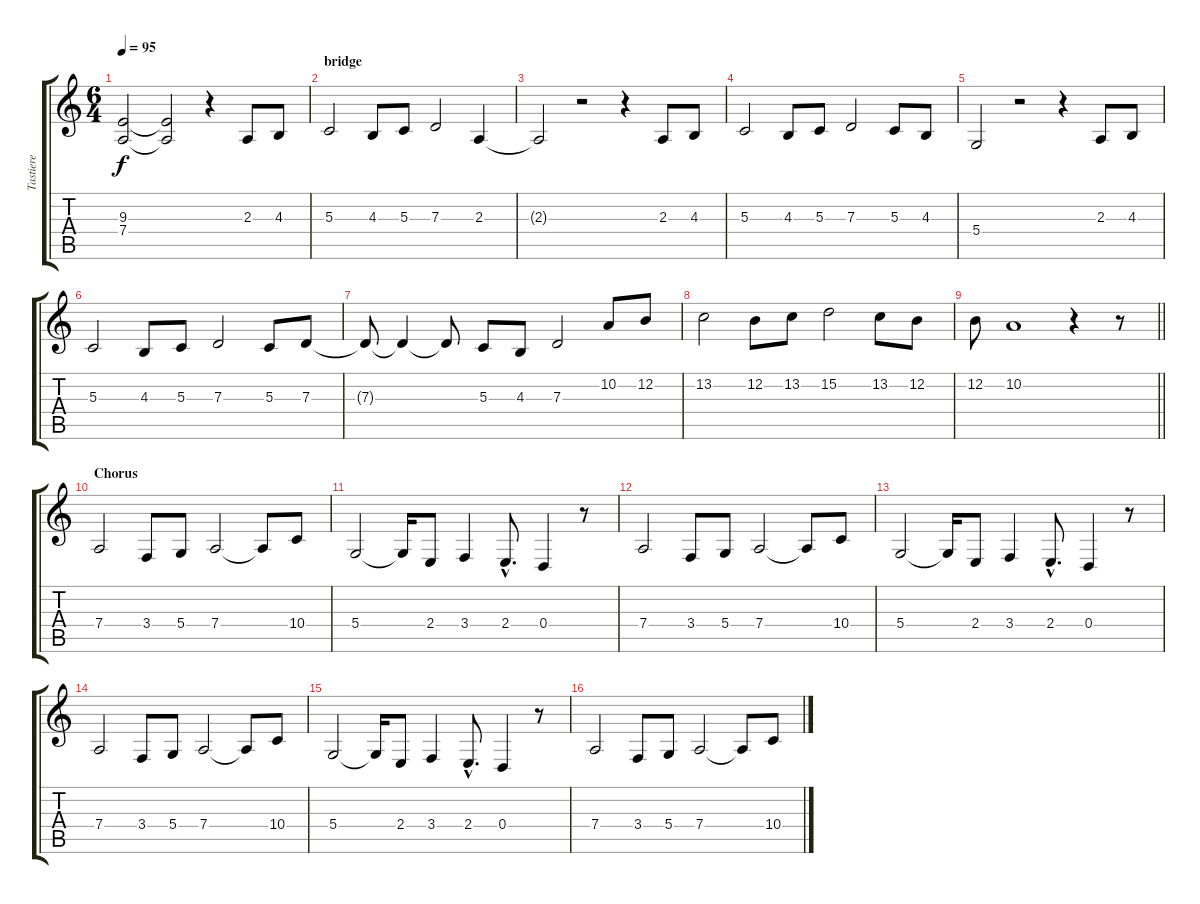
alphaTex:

\track ("Tastiere" "Tastiere") {instrument stringensemble2}
\staff {score tabs}
\tuning (E4 B3 G3 D3 A2 E2) {hide}
\ts (6 4)
\tempo 95
\clef g2
\ks c
(9.3{t} 7.4{t}).2{dy f} (9.3{t} 7.4{t}).2 r.4 2.3.8 4.3.8 |
\section ("" "bridge")
5.3.2 4.3.8 5.3.8 7.3.2 2.3.4 |
2.3{t}.2 r.2 r.4 2.3.8 4.3.8 |
5.3.2 4.3.8 5.3.8 7.3.2 5.3.8 4.3.8 |
5.4.2 r.2 r.4 2.3.8 4.3.8 |
5.3.2 4.3.8 5.3.8 7.3.2 5.3.8 7.3.8 |
7.3{t}.8 7.3{t}.4 7.3{t}.8 5.3.8 4.3.8 7.3.2 10.2.8 12.2.8 |
13.2.2 12.2.8 13.2.8 15.2.2 13.2.8 12.2.8 |
\barLineRight lightlight
12.2.8 10.2.1 r.4 r.8 |
\section ("" "Chorus")
7.4.2 3.4.8 5.4.8 7.4.2 7.4{t}.8 10.4.8 |
5.4.2 5.4{t}.16 2.4.8 3.4.4 2.4{hac}.8{d} 0.4.4 r.8 |
7.4.2 3.4.8 5.4.8 7.4.2 7.4{t}.8 10.4.8 |
5.4.2 5.4{t}.16 2.4.8 3.4.4 2.4{hac}.8{d} 0.4.4 r.8 |
7.4.2 3.4.8 5.4.8 7.4.2 7.4{t}.8 10.4.8 |
5.4.2 5.4{t}.16 2.4.8 3.4.4 2.4{hac}.8{d} 0.4.4 r.8 |
7.4.2 3.4.8 5.4.8 7.4.2 7.4{t}.8 10.4.8
